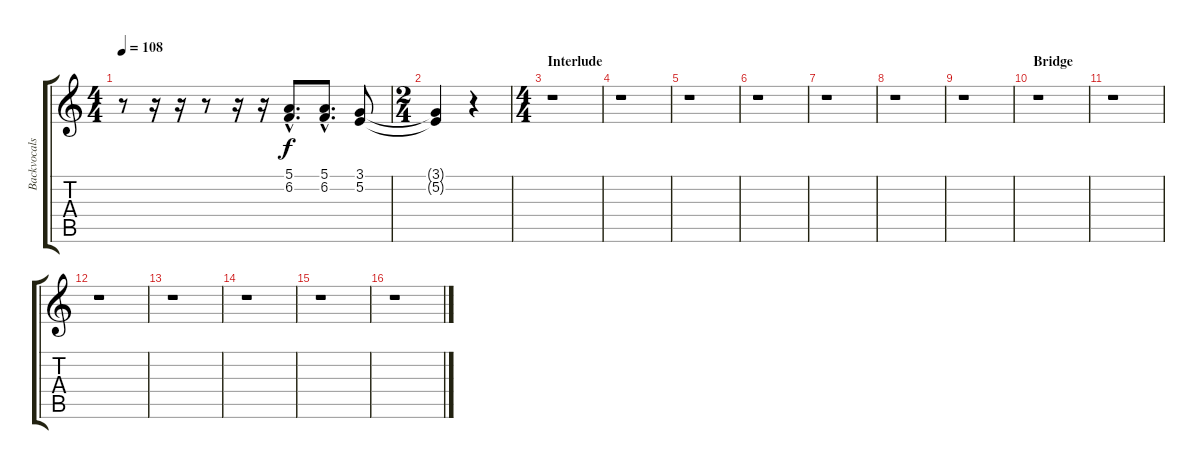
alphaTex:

\track ("Backvocals" "Backvocals") {instrument lead6voice}
\staff {score tabs}
\tuning (E4 B3 G3 D3 A2 E2) {hide}
\ts (4 4)
\tempo 108
\clef g2
\ks c
r.8{dy f} r.16 r.16 r.8 r.16 r.16 (5.1{hac} 6.2{hac}).8{d} (5.1{hac} 6.2{hac}).8{d} (3.1 5.2).8 |
\ts (2 4)
(3.1{t} 5.2{t}).4 r.4 |
\ts (4 4)
\section ("" "Interlude")
r.1 |
r.1 |
r.1 |
r.1 |
r.1 |
r.1 |
r.1 |
\section ("" "Bridge")
r.1 |
r.1 |
r.1 |
r.1 |
r.1 |
r.1 |
r.1
